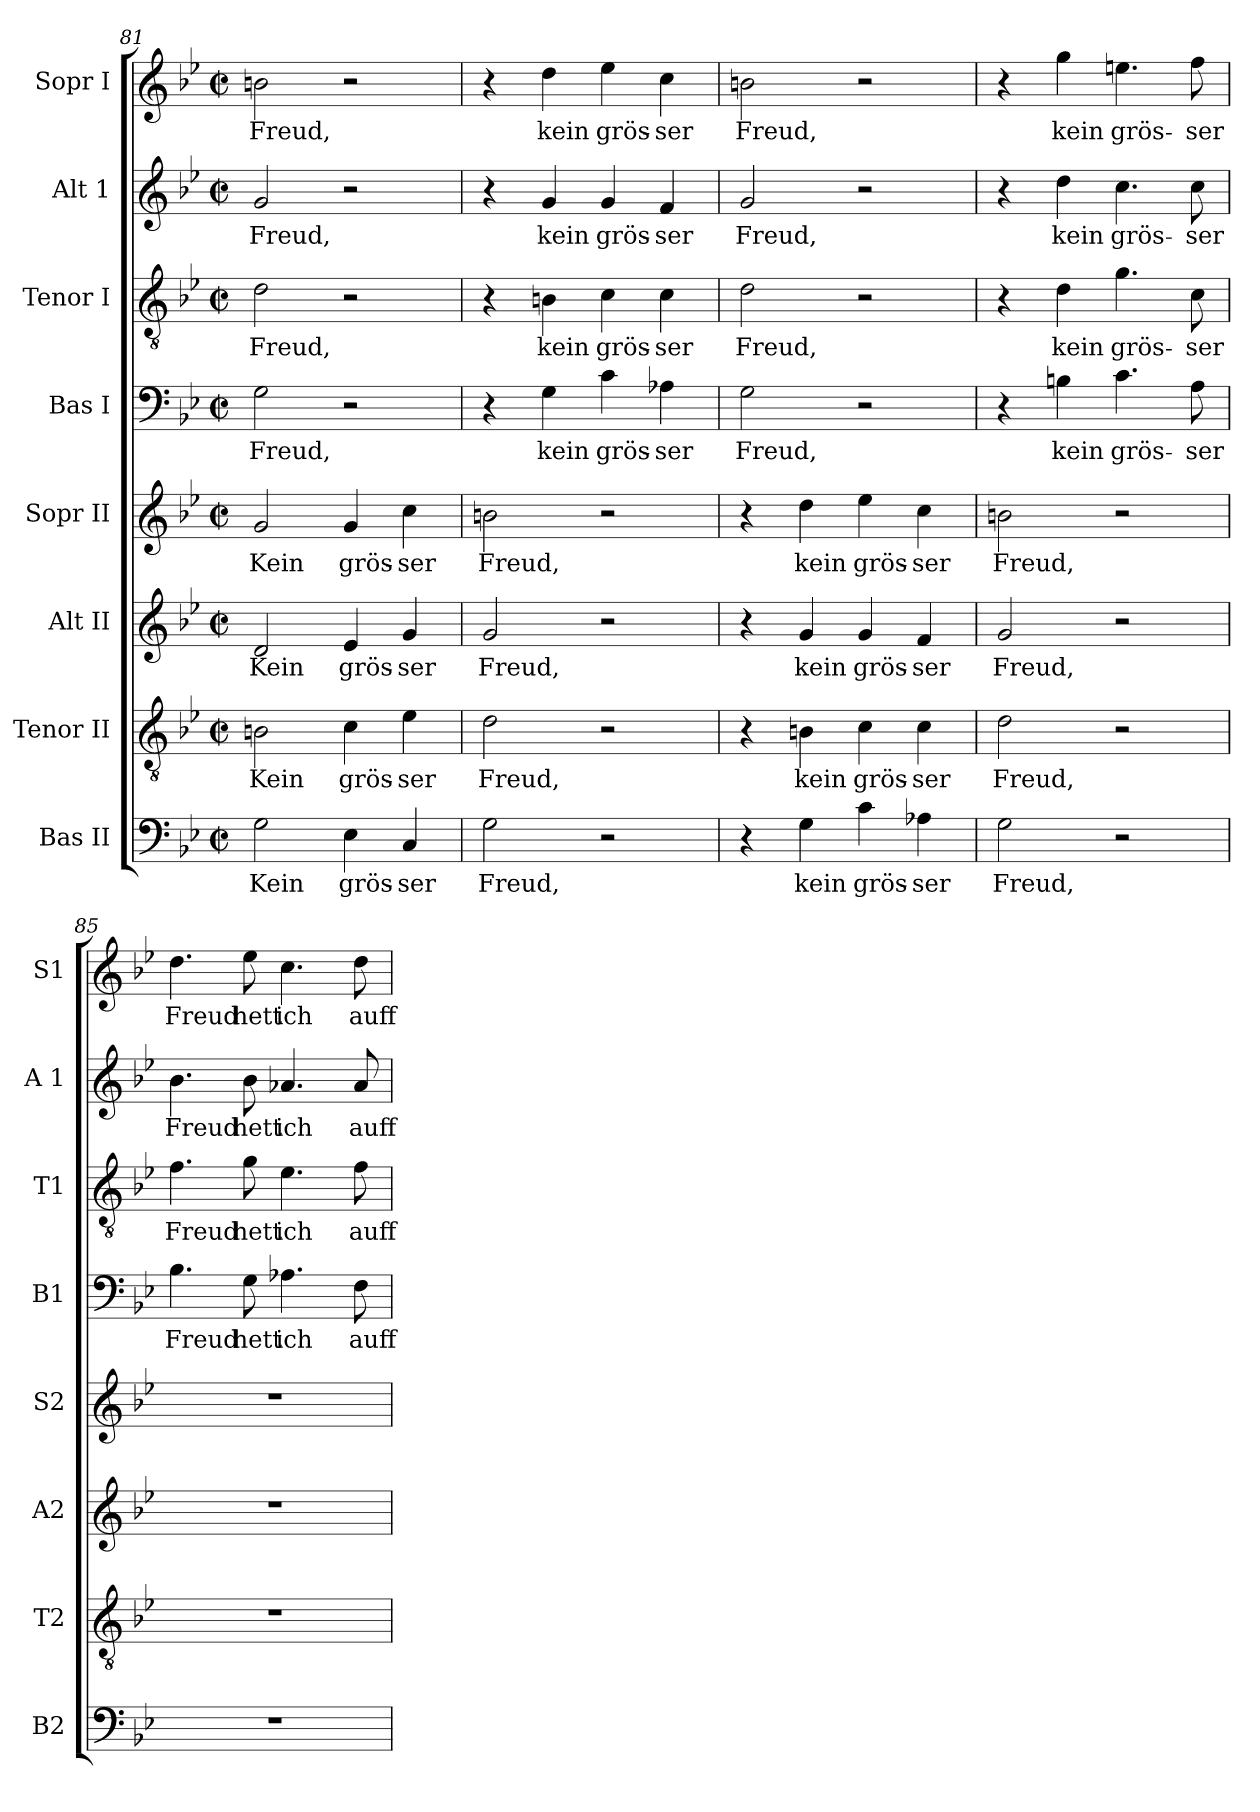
**kern	**text	**kern	**text	**kern	**text	**kern	**text	**kern	**text	**kern	**text	**kern	**text	**kern	**text
*part8	*part8	*part7	*part7	*part6	*part6	*part5	*part5	*part4	*part4	*part3	*part3	*part2	*part2	*part1	*part1
*staff8	*staff8	*staff7	*staff7	*staff6	*staff6	*staff5	*staff5	*staff4	*staff4	*staff3	*staff3	*staff2	*staff2	*staff1	*staff1
*I"Bas II	*	*I"Tenor II	*	*I"Alt II	*	*I"Sopr II	*	*I"Bas I	*	*I"Tenor I	*	*I"Alt 1	*	*I"Sopr I	*
*I'B2	*	*I'T2	*	*I'A2	*	*I'S2	*	*I'B1	*	*I'T1	*	*I'A 1	*	*I'S1	*
*clefF4	*	*clefGv2	*	*clefG2	*	*clefG2	*	*clefF4	*	*clefGv2	*	*clefG2	*	*clefG2	*
*k[b-e-]	*	*k[b-e-]	*	*k[b-e-]	*	*k[b-e-]	*	*k[b-e-]	*	*k[b-e-]	*	*k[b-e-]	*	*k[b-e-]	*
*B-:	*	*B-:	*	*B-:	*	*B-:	*	*B-:	*	*B-:	*	*B-:	*	*B-:	*
*M2/2	*	*M2/2	*	*M2/2	*	*M2/2	*	*M2/2	*	*M2/2	*	*M2/2	*	*M2/2	*
*met(c|)	*	*met(c|)	*	*met(c|)	*	*met(c|)	*	*met(c|)	*	*met(c|)	*	*met(c|)	*	*met(c|)	*
=81	=81	=81	=81	=81	=81	=81	=81	=81	=81	=81	=81	=81	=81	=81	=81
!	!LO:LY:b	!	!LO:LY:b	!	!LO:LY:b	!	!LO:LY:b	!	!LO:LY:b	!	!LO:LY:b	!	!LO:LY:b	!	!LO:LY:b
2G\	Kein	2Bn\	Kein	2d/	Kein	2g/	Kein	2G\	Freud,	2d\	Freud,	2g/	Freud,	2bn\	Freud,
!	!LO:LY:b	!	!LO:LY:b	!	!LO:LY:b	!	!LO:LY:b	!	!	!	!	!	!	!	!
4E-\	grös-	4c\	grös-	4e-/	grös-	4g/	grös-	2r	.	2r	.	2r	.	2r	.
!	!LO:LY:b	!	!LO:LY:b	!	!LO:LY:b	!	!LO:LY:b	!	!	!	!	!	!	!	!
4C/	-ser	4e-\	-ser	4g/	-ser	4cc\	-ser	.	.	.	.	.	.	.	.
=82	=82	=82	=82	=82	=82	=82	=82	=82	=82	=82	=82	=82	=82	=82	=82
!	!LO:LY:b	!	!LO:LY:b	!	!LO:LY:b	!	!LO:LY:b	!	!	!	!	!	!	!	!
2G\	Freud,	2d\	Freud,	2g/	Freud,	2bn\	Freud,	4r	.	4r	.	4r	.	4r	.
!	!	!	!	!	!	!	!	!	!LO:LY:b	!	!LO:LY:b	!	!LO:LY:b	!	!LO:LY:b
.	.	.	.	.	.	.	.	4G\	kein	4Bn\	kein	4g/	kein	4dd\	kein
!	!	!	!	!	!	!	!	!	!LO:LY:b	!	!LO:LY:b	!	!LO:LY:b	!	!LO:LY:b
2r	.	2r	.	2r	.	2r	.	4c\	grös-	4c\	grös-	4g/	grös-	4ee-\	grös-
!	!	!	!	!	!	!	!	!	!LO:LY:b	!	!LO:LY:b	!	!LO:LY:b	!	!LO:LY:b
.	.	.	.	.	.	.	.	4A-X\	-ser	4c\	-ser	4f/	-ser	4cc\	-ser
=83	=83	=83	=83	=83	=83	=83	=83	=83	=83	=83	=83	=83	=83	=83	=83
!	!	!	!	!	!	!	!	!	!LO:LY:b	!	!LO:LY:b	!	!LO:LY:b	!	!LO:LY:b
4r	.	4r	.	4r	.	4r	.	2G\	Freud,	2d\	Freud,	2g/	Freud,	2bn\	Freud,
!	!LO:LY:b	!	!LO:LY:b	!	!LO:LY:b	!	!LO:LY:b	!	!	!	!	!	!	!	!
4G\	kein	4Bn\	kein	4g/	kein	4dd\	kein	.	.	.	.	.	.	.	.
!	!LO:LY:b	!	!LO:LY:b	!	!LO:LY:b	!	!LO:LY:b	!	!	!	!	!	!	!	!
4c\	grös-	4c\	grös-	4g/	grös-	4ee-\	grös-	2r	.	2r	.	2r	.	2r	.
!	!LO:LY:b	!	!LO:LY:b	!	!LO:LY:b	!	!LO:LY:b	!	!	!	!	!	!	!	!
4A-X\	-ser	4c\	-ser	4f/	-ser	4cc\	-ser	.	.	.	.	.	.	.	.
=84	=84	=84	=84	=84	=84	=84	=84	=84	=84	=84	=84	=84	=84	=84	=84
!	!LO:LY:b	!	!LO:LY:b	!	!LO:LY:b	!	!LO:LY:b	!	!	!	!	!	!	!	!
2G\	Freud,	2d\	Freud,	2g/	Freud,	2bn\	Freud,	4r	.	4r	.	4r	.	4r	.
!	!	!	!	!	!	!	!	!	!LO:LY:b	!	!LO:LY:b	!	!LO:LY:b	!	!LO:LY:b
.	.	.	.	.	.	.	.	4Bn\	kein	4d\	kein	4dd\	kein	4gg\	kein
!	!	!	!	!	!	!	!	!	!LO:LY:b	!	!LO:LY:b	!	!LO:LY:b	!	!LO:LY:b
2r	.	2r	.	2r	.	2r	.	4.c\	grös-	4.g\	grös-	4.cc\	grös-	4.een\	grös-
!	!	!	!	!	!	!	!	!	!LO:LY:b	!	!LO:LY:b	!	!LO:LY:b	!	!LO:LY:b
.	.	.	.	.	.	.	.	8A\	-ser	8c\	-ser	8cc\	-ser	8ff\	-ser
!!LO:PB:g=z
=85	=85	=85	=85	=85	=85	=85	=85	=85	=85	=85	=85	=85	=85	=85	=85
!	!	!	!	!	!	!	!	!	!LO:LY:b	!	!LO:LY:b	!	!LO:LY:b	!	!LO:LY:b
1r	.	1r	.	1r	.	1r	.	4.B-\	Freud	4.f\	Freud	4.b-\	Freud	4.dd\	Freud
!	!	!	!	!	!	!	!	!	!LO:LY:b	!	!LO:LY:b	!	!LO:LY:b	!	!LO:LY:b
.	.	.	.	.	.	.	.	8G\	hett	8g\	hett	8b-\	hett	8ee-\	hett
!	!	!	!	!	!	!	!	!	!LO:LY:b	!	!LO:LY:b	!	!LO:LY:b	!	!LO:LY:b
.	.	.	.	.	.	.	.	4.A-X\	ich	4.e-\	ich	4.a-X/	ich	4.cc\	ich
!	!	!	!	!	!	!	!	!	!LO:LY:b	!	!LO:LY:b	!	!LO:LY:b	!	!LO:LY:b
.	.	.	.	.	.	.	.	8F\	auff	8f\	auff	8a-/	auff	8dd\	auff
=	=	=	=	=	=	=	=	=	=	=	=	=	=	=	=
*-	*-	*-	*-	*-	*-	*-	*-	*-	*-	*-	*-	*-	*-	*-	*-
